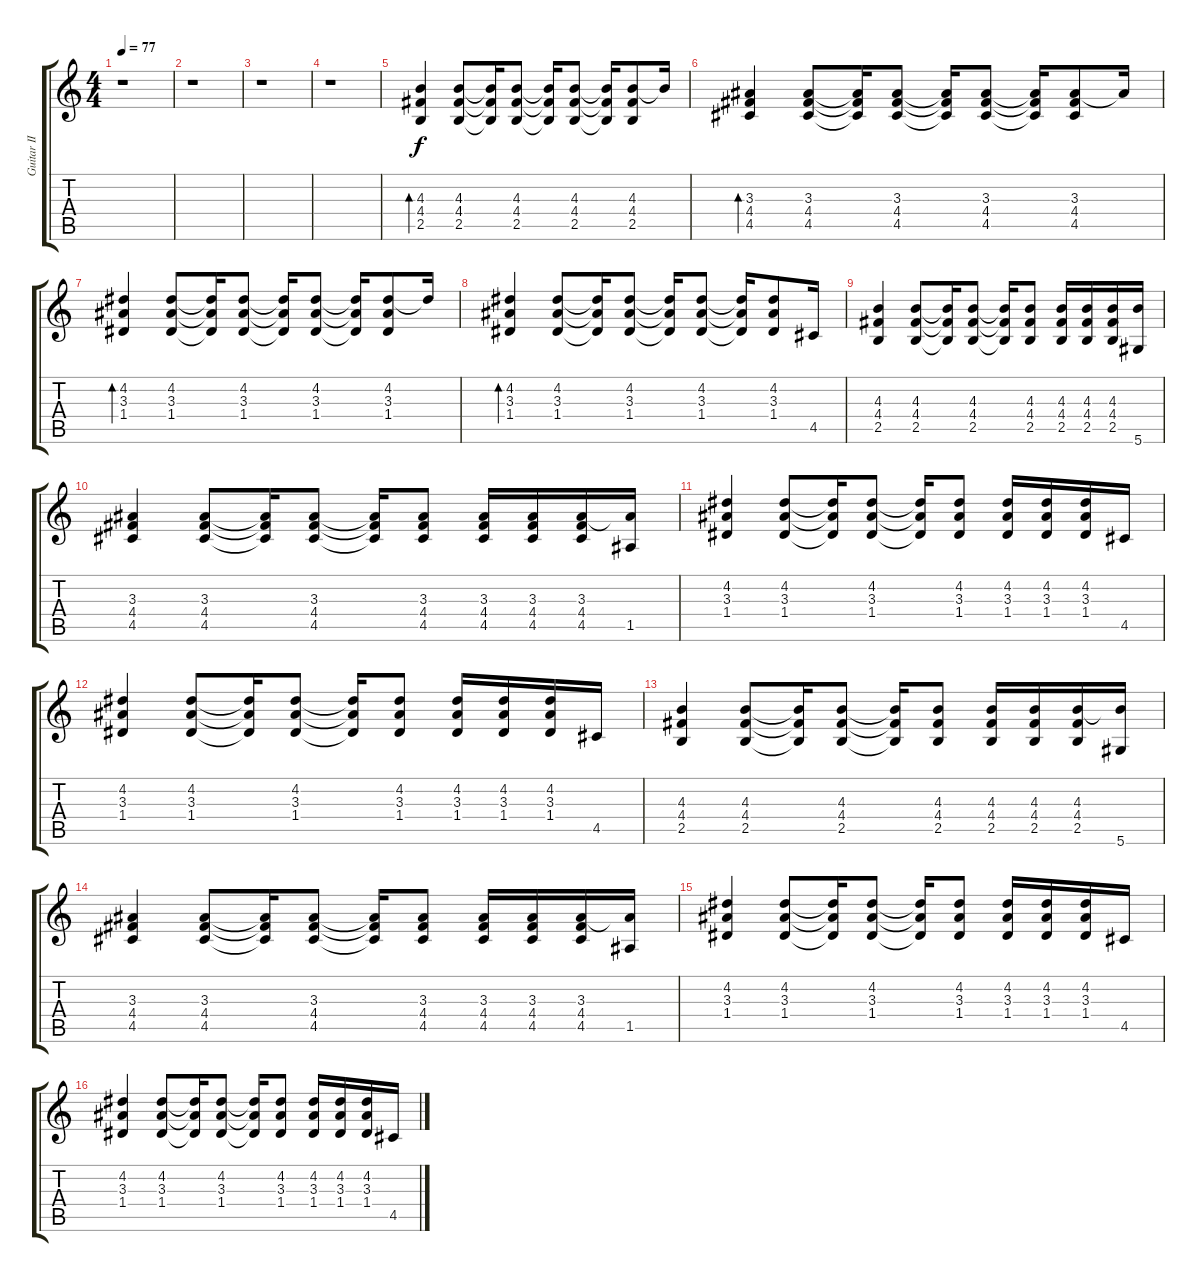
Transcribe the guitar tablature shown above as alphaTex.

\track ("Guitar II" "Guitar II") {instrument overdrivenguitar}
\staff {score tabs}
\tuning (E4 B3 G3 D3 A2 Eb2) {hide}
\ts (4 4)
\tempo 77
\clef g2
\ks c
r.1{dy f instrument overdrivenguitar} |
r.1 |
r.1 |
r.1 |
(4.3 4.4 2.5).4{bd 240} (4.3 4.4 2.5).8 (4.3{t} 4.4{t} 2.5{t}).16 (4.3 4.4 2.5).8 (4.3{t} 4.4{t} 2.5{t}).16 (4.3 4.4 2.5).8 (4.3{t} 4.4{t} 2.5{t}).16 (4.3 4.4 2.5).8 4.3{t}.16 |
(3.3 4.4 4.5).4{bd 240} (3.3 4.4 4.5).8 (3.3{t} 4.4{t} 4.5{t}).16 (3.3 4.4 4.5).8 (3.3{t} 4.4{t} 4.5{t}).16 (3.3 4.4 4.5).8 (3.3{t} 4.4{t} 4.5{t}).16 (3.3 4.4 4.5).8 3.3{t}.16 |
(4.2 3.3 1.4).4{bd 240} (4.2 3.3 1.4).8 (4.2{t} 3.3{t} 1.4{t}).16 (4.2 3.3 1.4).8 (4.2{t} 3.3{t} 1.4{t}).16 (4.2 3.3 1.4).8 (4.2{t} 3.3{t} 1.4{t}).16 (4.2 3.3 1.4).8 4.2{t}.16 |
(4.2 3.3 1.4).4{bd 240} (4.2 3.3 1.4).8 (4.2{t} 3.3{t} 1.4{t}).16 (4.2 3.3 1.4).8 (4.2{t} 3.3{t} 1.4{t}).16 (4.2 3.3 1.4).8 (4.2{t} 3.3{t} 1.4{t}).16 (4.2 3.3 1.4).8 4.5.16 |
(4.3 4.4 2.5).4 (4.3 4.4 2.5).8 (4.3{t} 4.4{t} 2.5{t}).16 (4.3 4.4 2.5).8 (4.3{t} 4.4{t} 2.5{t}).16 (4.3 4.4 2.5).8 (4.3 4.4 2.5).16 (4.3 4.4 2.5).16 (4.3 4.4 2.5).16 (4.3{t} 5.6).16 |
(3.3 4.4 4.5).4 (3.3 4.4 4.5).8 (3.3{t} 4.4{t} 4.5{t}).16 (3.3 4.4 4.5).8 (3.3{t} 4.4{t} 4.5{t}).16 (3.3 4.4 4.5).8 (3.3 4.4 4.5).16 (3.3 4.4 4.5).16 (3.3 4.4 4.5).16 (3.3{t} 1.5).16 |
(4.2 3.3 1.4).4 (4.2 3.3 1.4).8 (4.2{t} 3.3{t} 1.4{t}).16 (4.2 3.3 1.4).8 (4.2{t} 3.3{t} 1.4{t}).16 (4.2 3.3 1.4).8 (4.2 3.3 1.4).16 (4.2 3.3 1.4).16 (4.2 3.3 1.4).16 4.5.16 |
(4.2 3.3 1.4).4 (4.2 3.3 1.4).8 (4.2{t} 3.3{t} 1.4{t}).16 (4.2 3.3 1.4).8 (4.2{t} 3.3{t} 1.4{t}).16 (4.2 3.3 1.4).8 (4.2 3.3 1.4).16 (4.2 3.3 1.4).16 (4.2 3.3 1.4).16 4.5.16 |
(4.3 4.4 2.5).4 (4.3 4.4 2.5).8 (4.3{t} 4.4{t} 2.5{t}).16 (4.3 4.4 2.5).8 (4.3{t} 4.4{t} 2.5{t}).16 (4.3 4.4 2.5).8 (4.3 4.4 2.5).16 (4.3 4.4 2.5).16 (4.3 4.4 2.5).16 (4.3{t} 5.6).16 |
(3.3 4.4 4.5).4 (3.3 4.4 4.5).8 (3.3{t} 4.4{t} 4.5{t}).16 (3.3 4.4 4.5).8 (3.3{t} 4.4{t} 4.5{t}).16 (3.3 4.4 4.5).8 (3.3 4.4 4.5).16 (3.3 4.4 4.5).16 (3.3 4.4 4.5).16 (3.3{t} 1.5).16 |
(4.2 3.3 1.4).4 (4.2 3.3 1.4).8 (4.2{t} 3.3{t} 1.4{t}).16 (4.2 3.3 1.4).8 (4.2{t} 3.3{t} 1.4{t}).16 (4.2 3.3 1.4).8 (4.2 3.3 1.4).16 (4.2 3.3 1.4).16 (4.2 3.3 1.4).16 4.5.16 |
(4.2 3.3 1.4).4 (4.2 3.3 1.4).8 (4.2{t} 3.3{t} 1.4{t}).16 (4.2 3.3 1.4).8 (4.2{t} 3.3{t} 1.4{t}).16 (4.2 3.3 1.4).8 (4.2 3.3 1.4).16 (4.2 3.3 1.4).16 (4.2 3.3 1.4).16 4.5.16
